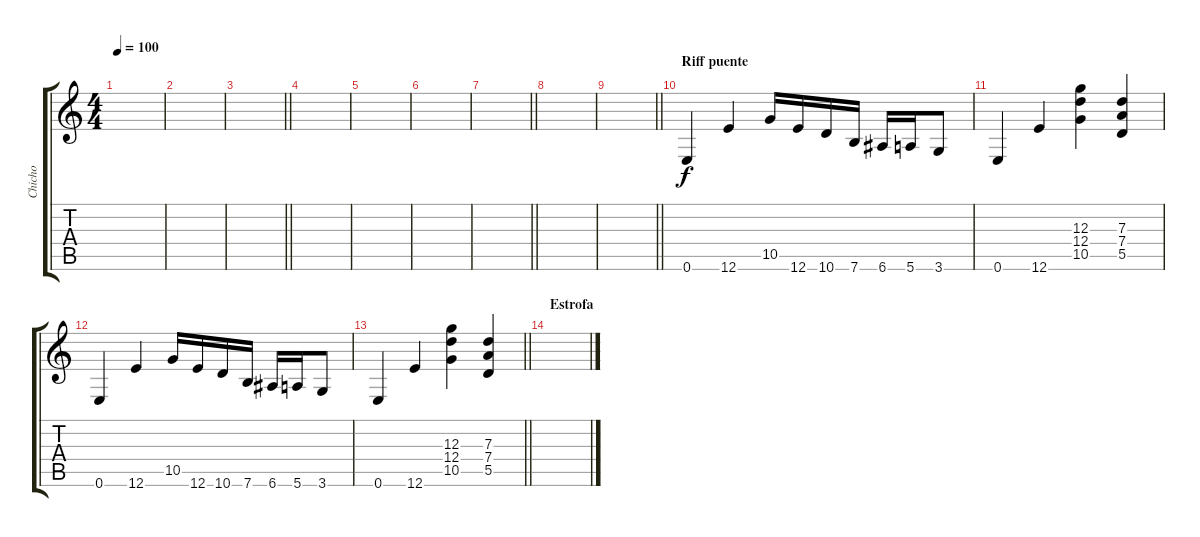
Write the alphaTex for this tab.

\track ("Chicho" "Chicho") {instrument distortionguitar}
\staff {score tabs}
\tuning (E4 B3 G3 D3 A2 E2) {hide}
\ts (4 4)
\tempo 100
\clef g2
\ks c
|
|
\barLineRight lightlight
|
|
|
|
\barLineRight lightlight
|
|
\barLineRight lightlight
|
\section ("" "Riff puente")
0.6.4 12.6.4 10.5.16 12.6.16 10.6.16 7.6.16 6.6.16 5.6.16 3.6.8 |
0.6.4 12.6.4 (12.3 12.4 10.5).4 (7.3 7.4 5.5).4 |
0.6.4 12.6.4 10.5.16 12.6.16 10.6.16 7.6.16 6.6.16 5.6.16 3.6.8 |
\barLineRight lightlight
0.6.4 12.6.4 (12.3 12.4 10.5).4 (7.3 7.4 5.5).4 |
\section ("" "Estrofa")
